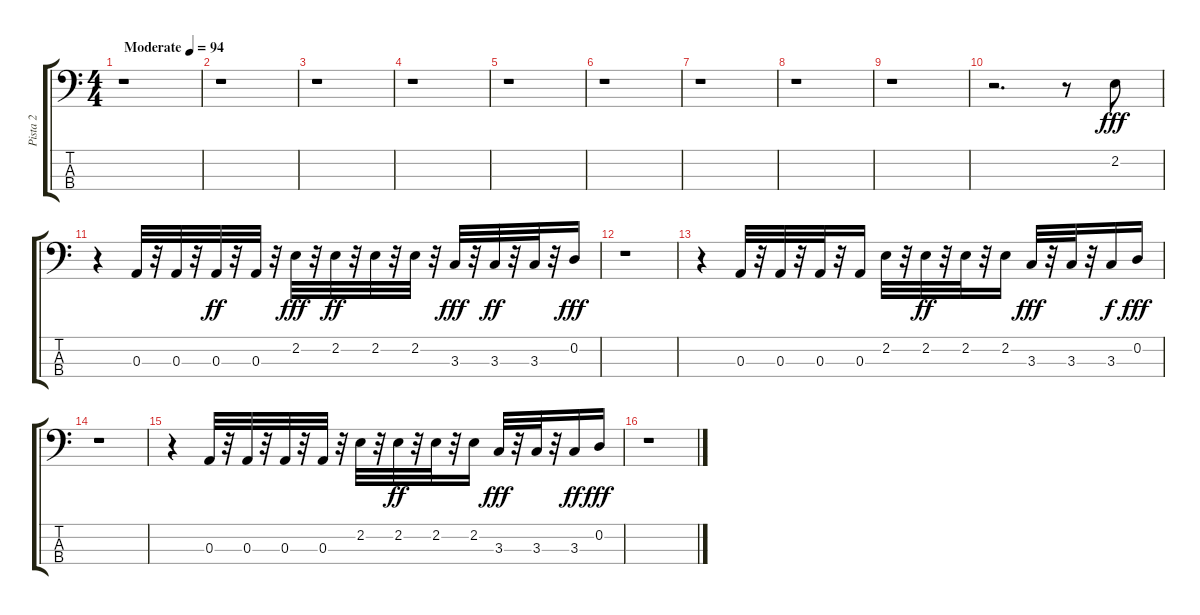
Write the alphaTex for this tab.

\track ("Pista 2" "Pista 2") {instrument electricbassfinger}
\staff {score tabs}
\tuning (G2 D2 A1 E1) {hide}
\ts (4 4)
\tempo (94 "Moderate")
\clef f4
\ks c
r.1{dy fff instrument electricbassfinger} |
r.1 |
r.1 |
r.1 |
r.1 |
r.1 |
r.1 |
r.1 |
r.1 |
r.2{d} r.8 2.2.8 |
r.4 0.3.32 r.32 0.3.32 r.32 0.3.32{dy ff} r.32 0.3.32 r.32 2.2.32{dy fff} r.32 2.2.32{dy ff} r.32 2.2.32 r.32 2.2.32 r.32 3.3.32{dy fff} r.32 3.3.32{dy ff} r.32 3.3.32 r.32 0.2.16{dy fff} |
r.1 |
r.4 0.3.32 r.32 0.3.32 r.32 0.3.32 r.32 0.3.16 2.2.32 r.32 2.2.32{dy ff} r.32 2.2.32 r.32 2.2.16 3.3.32{dy fff} r.32 3.3.32 r.32 3.3.16{dy f} 0.2.16{dy fff} |
r.1 |
r.4 0.3.32 r.32 0.3.32 r.32 0.3.32 r.32 0.3.32 r.32 2.2.32 r.32 2.2.32{dy ff} r.32 2.2.32 r.32 2.2.16 3.3.32{dy fff} r.32 3.3.32 r.32 3.3.16{dy ff} 0.2.16{dy fff} |
r.1
